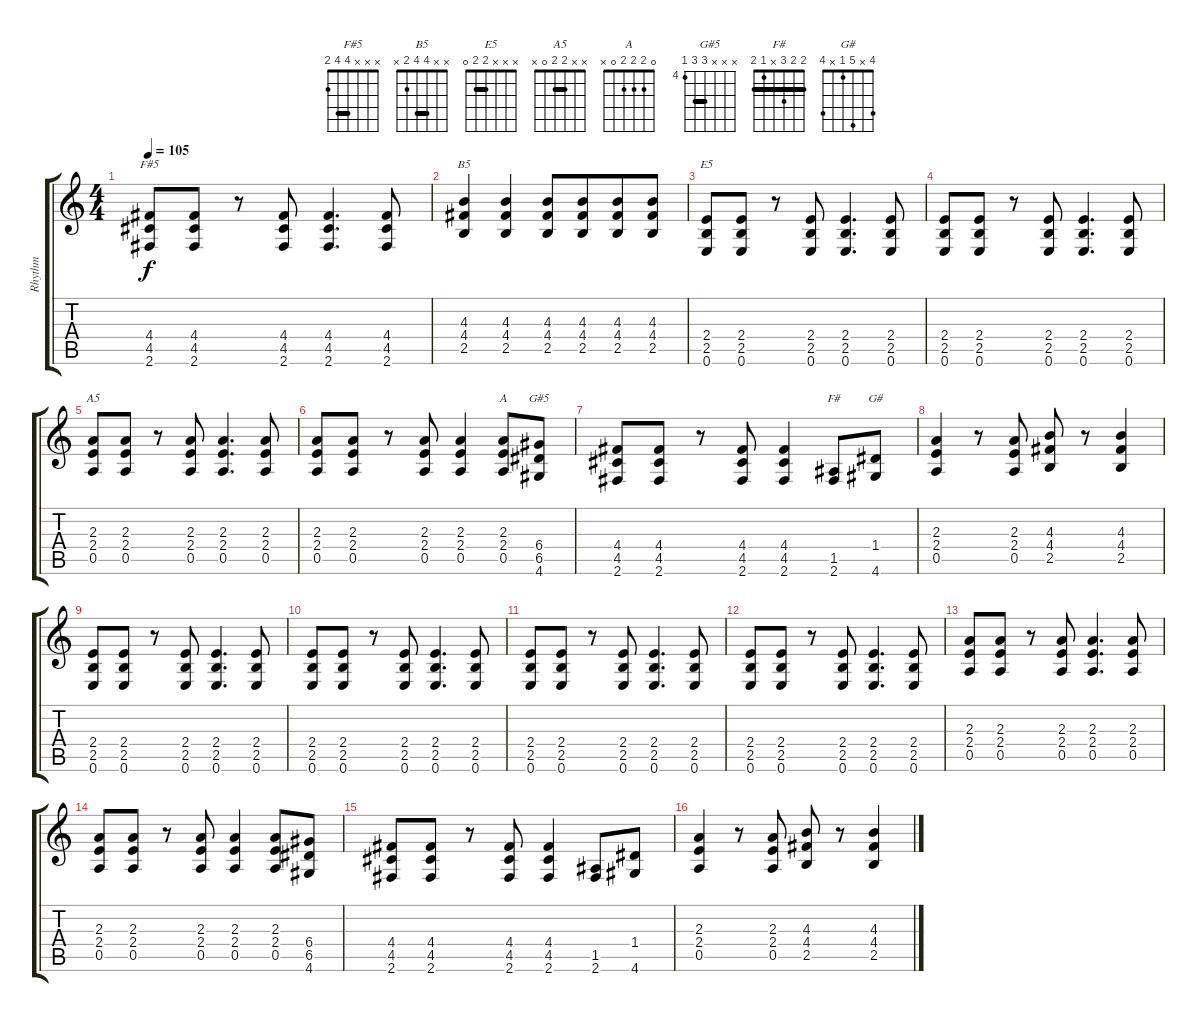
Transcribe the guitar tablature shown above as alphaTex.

\track ("Rhythm" "Rhythm") {instrument overdrivenguitar}
\staff {score tabs}
\tuning (E4 B3 G3 D3 A2 E2) {hide}
\chord ("F#5" x x x 4 4 2) {barre 4}
\chord ("B5" x x 4 4 2 x) {barre 4}
\chord ("E5" x x x 2 2 0) {barre 2}
\chord ("A5" x x 2 2 0 x) {barre 2}
\chord ("A" 0 2 2 2 0 x)
\chord ("G#5" x x x 6 6 4) {firstfret 4 barre 6}
\chord ("F#" 2 2 3 x 1 2) {barre 2}
\chord ("G#" 4 x 5 1 x 4)
\ts (4 4)
\tempo 105
\clef g2
\ks c
(4.4 4.5 2.6).8{ch "F#5" dy f} (4.4 4.5 2.6).8 r.8 (4.4 4.5 2.6).8 (4.4 4.5 2.6).4{d} (4.4 4.5 2.6).8 |
(4.3 4.4 2.5).4{ch "B5"} (4.3 4.4 2.5).4 (4.3 4.4 2.5).8 (4.3 4.4 2.5).8{beam merge} (4.3 4.4 2.5).8 (4.3 4.4 2.5).8 |
(2.4 2.5 0.6).8{ch "E5"} (2.4 2.5 0.6).8 r.8 (2.4 2.5 0.6).8 (2.4 2.5 0.6).4{d} (2.4 2.5 0.6).8 |
(2.4 2.5 0.6).8 (2.4 2.5 0.6).8 r.8 (2.4 2.5 0.6).8 (2.4 2.5 0.6).4{d} (2.4 2.5 0.6).8 |
(2.3 2.4 0.5).8{ch "A5"} (2.3 2.4 0.5).8 r.8 (2.3 2.4 0.5).8 (2.3 2.4 0.5).4{d} (2.3 2.4 0.5).8 |
(2.3 2.4 0.5).8 (2.3 2.4 0.5).8 r.8 (2.3 2.4 0.5).8 (2.3 2.4 0.5).4 (2.3 2.4 0.5).8{ch "A"} (6.4 6.5 4.6).8{ch "G#5"} |
(4.4 4.5 2.6).8 (4.4 4.5 2.6).8 r.8 (4.4 4.5 2.6).8 (4.4 4.5 2.6).4 (1.5 2.6).8{ch "F#"} (1.4 4.6).8{ch "G#"} |
(2.3 2.4 0.5).4 r.8 (2.3 2.4 0.5).8 (4.3 4.4 2.5).8 r.8 (4.3 4.4 2.5).4 |
(2.4 2.5 0.6).8 (2.4 2.5 0.6).8 r.8 (2.4 2.5 0.6).8 (2.4 2.5 0.6).4{d} (2.4 2.5 0.6).8 |
(2.4 2.5 0.6).8 (2.4 2.5 0.6).8 r.8 (2.4 2.5 0.6).8 (2.4 2.5 0.6).4{d} (2.4 2.5 0.6).8 |
(2.4 2.5 0.6).8 (2.4 2.5 0.6).8 r.8 (2.4 2.5 0.6).8 (2.4 2.5 0.6).4{d} (2.4 2.5 0.6).8 |
(2.4 2.5 0.6).8 (2.4 2.5 0.6).8 r.8 (2.4 2.5 0.6).8 (2.4 2.5 0.6).4{d} (2.4 2.5 0.6).8 |
(2.3 2.4 0.5).8 (2.3 2.4 0.5).8 r.8 (2.3 2.4 0.5).8 (2.3 2.4 0.5).4{d} (2.3 2.4 0.5).8 |
(2.3 2.4 0.5).8 (2.3 2.4 0.5).8 r.8 (2.3 2.4 0.5).8 (2.3 2.4 0.5).4 (2.3 2.4 0.5).8 (6.4 6.5 4.6).8 |
(4.4 4.5 2.6).8 (4.4 4.5 2.6).8 r.8 (4.4 4.5 2.6).8 (4.4 4.5 2.6).4 (1.5 2.6).8 (1.4 4.6).8 |
(2.3 2.4 0.5).4 r.8 (2.3 2.4 0.5).8 (4.3 4.4 2.5).8 r.8 (4.3 4.4 2.5).4
